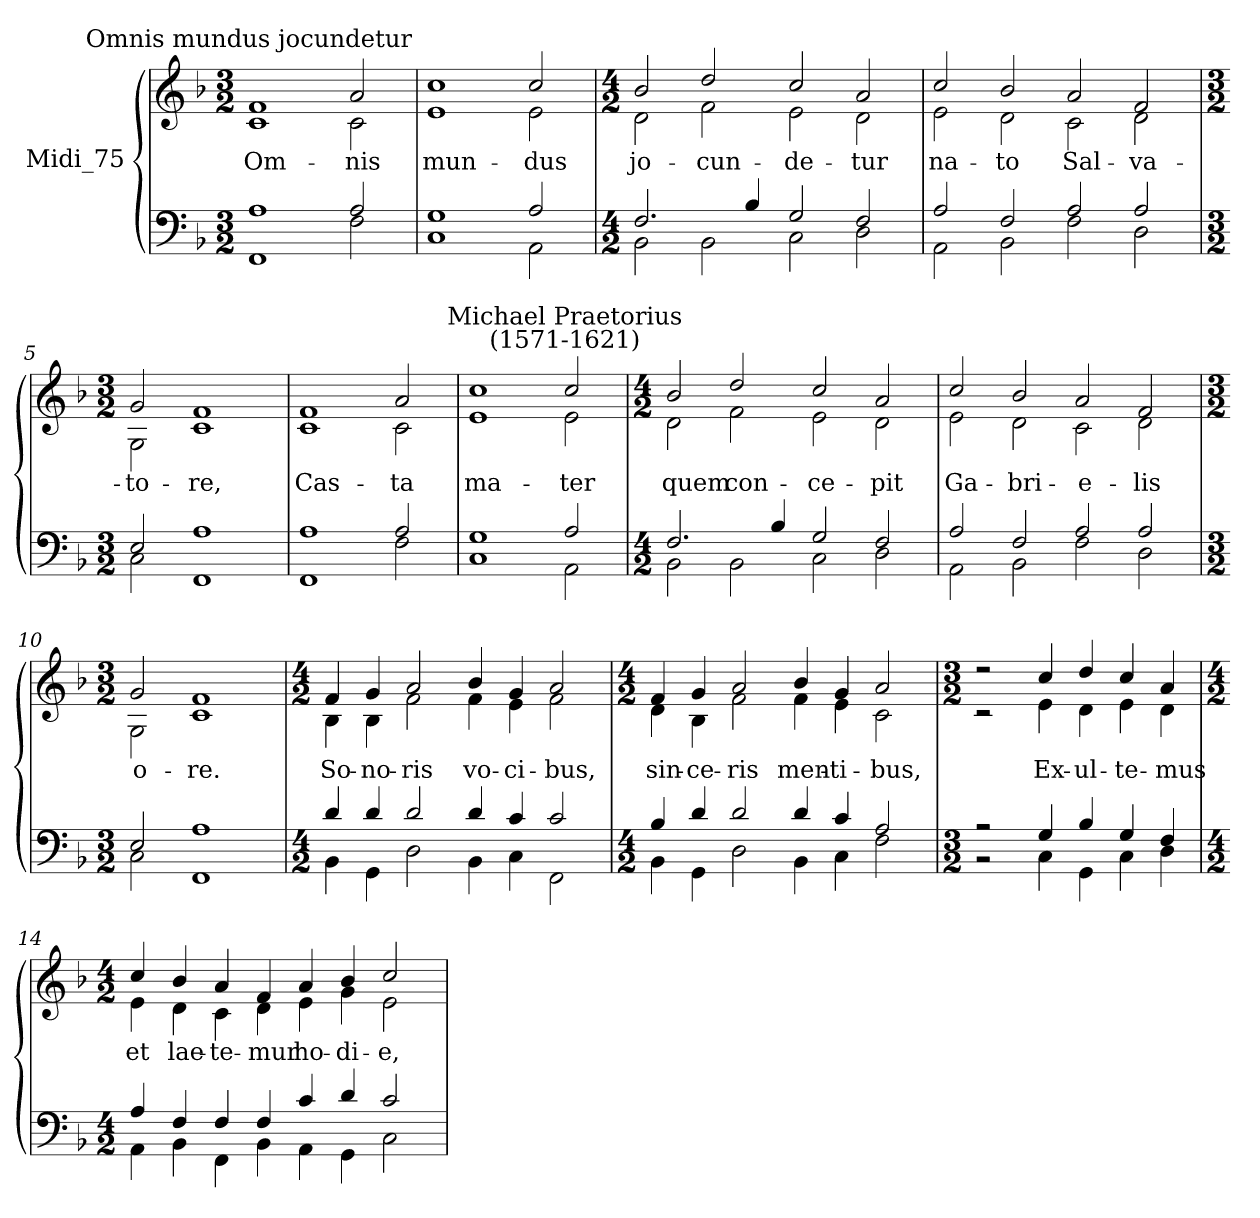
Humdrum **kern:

**kern	**kern	**text
*part2	*part1	*part1
*staff2	*staff1	*staff1
*I"Midi_75	*I"Midi_75	*
*clefF4	*clefG2	*
*k[b-]	*k[b-]	*
*F:	*F:	*
*M3/2	*M3/2	*
=1	=1	=1
*^	*^	*
!	!	!LO:TX:a:cj:t=Omnis mundus jocundetur	!	!
!	!	!	!	!LO:LY:b
1A/	1FF\	1f/	1c\	Om-
!	!	!	!	!LO:LY:b
2A/	2F\	2a/	2c\	-nis
=2	=2	=2	=2	=2
!	!	!	!	!LO:LY:b
1G/	1C\	1cc/	1e\	mun-
!	!	!	!	!LO:LY:b
2A/	2AA\	2cc/	2e\	-dus
=3	=3	=3	=3	=3
*M4/2	*	*M4/2	*	*
!	!	!	!	!LO:LY:b
2.F/	2BB-\	2b-/	2d\	jo-
!	!	!	!	!LO:LY:b
.	2BB-\	2dd/	2f\	-cun-
4B-/	.	.	.	.
!	!	!	!	!LO:LY:b
2G/	2C\	2cc/	2e\	-de-
!	!	!	!	!LO:LY:b
2F/	2D\	2a/	2d\	-tur
=4	=4	=4	=4	=4
!	!	!	!	!LO:LY:b
2A/	2AA\	2cc/	2e\	na-
!	!	!	!	!LO:LY:b
2F/	2BB-\	2b-/	2d\	-to
!	!	!	!	!LO:LY:b
2A/	2F\	2a/	2c\	Sal-
!	!	!	!	!LO:LY:b
2A/	2D\	2f/	2d\	-va-
=5	=5	=5	=5	=5
*M3/2	*	*M3/2	*	*
!	!	!	!	!LO:LY:b
2E/	2C\	2g/	2G	-to-
!	!	!	!	!LO:LY:b
1A/	1FF\	1f/	1c\	-re,
=6	=6	=6	=6	=6
!	!	!	!	!LO:LY:b
1A/	1FF\	1f/	1c\	Cas-
!	!	!	!	!LO:LY:b
2A/	2F\	2a/	2c\	-ta
=7	=7	=7	=7	=7
!	!	!	!	!LO:LY:b
1G/	1C\	1cc/	1e\	ma-
!	!	!LO:TX:a:cj:t=Michael Praetorius\n(1571-1621)	!	!
!	!	!	!	!LO:LY:b
2A/	2AA\	2cc/	2e\	-ter
!!LO:LB:g=z	!!
=8	=8	=8	=8	=8
*M4/2	*	*M4/2	*	*
!	!	!	!	!LO:LY:b
2.F/	2BB-\	2b-/	2d\	quem
!	!	!	!	!LO:LY:b
.	2BB-\	2dd/	2f\	con-
4B-/	.	.	.	.
!	!	!	!	!LO:LY:b
2G/	2C\	2cc/	2e\	-ce-
!	!	!	!	!LO:LY:b
2F/	2D\	2a/	2d\	-pit
=9	=9	=9	=9	=9
!	!	!	!	!LO:LY:b
2A/	2AA\	2cc/	2e\	Ga-
!	!	!	!	!LO:LY:b
2F/	2BB-\	2b-/	2d\	-bri-
!	!	!	!	!LO:LY:b
2A/	2F\	2a/	2c\	-e-
!	!	!	!	!LO:LY:b
2A/	2D\	2f/	2d\	-lis
=10	=10	=10	=10	=10
*M3/2	*	*M3/2	*	*
!	!	!	!	!LO:LY:b
2E/	2C\	2g/	2G\	o-
!	!	!	!	!LO:LY:b
1A/	1FF\	1f/	1c\	-re.
=11	=11	=11	=11	=11
*M4/2	*	*M4/2	*	*
!	!	!	!	!LO:LY:b
4d/	4BB-\	4f/	4B-\	So-
!	!	!	!	!LO:LY:b
4d/	4GG\	4g/	4B-\	-no-
!	!	!	!	!LO:LY:b
2d/	2D\	2a/	2f\	-ris
!	!	!	!	!LO:LY:b
4d/	4BB-\	4b-/	4f\	vo-
!	!	!	!	!LO:LY:b
4c/	4C\	4g/	4e\	-ci-
!	!	!	!	!LO:LY:b
2c/	2FF\	2a/	2f\	-bus,
!!LO:LB:g=z	!!
=12	=12	=12	=12	=12
*M4/2	*	*M4/2	*	*
!	!	!	!	!LO:LY:b
4B-/	4BB-\	4f/	4d\	sin-
!	!	!	!	!LO:LY:b
4d/	4GG\	4g/	4B-\	-ce-
!	!	!	!	!LO:LY:b
2d/	2D\	2a/	2f\	-ris
!	!	!	!	!LO:LY:b
4d/	4BB-\	4b-/	4f\	men-
!	!	!	!	!LO:LY:b
4c/	4C\	4g/	4e\	-ti-
!	!	!	!	!LO:LY:b
2A/	2F\	2a/	2c\	-bus,
=13	=13	=13	=13	=13
*M3/2	*	*M3/2	*	*
2r	2r	2r	2r	.
!	!	!	!	!LO:LY:b
4G/	4C\	4cc/	4e\	Ex-
!	!	!	!	!LO:LY:b
4B-/	4GG\	4dd/	4d\	-ul-
!	!	!	!	!LO:LY:b
4G/	4C\	4cc/	4e\	-te-
!	!	!	!	!LO:LY:b
4F/	4D\	4a/	4d\	-mus
=14	=14	=14	=14	=14
*M4/2	*	*M4/2	*	*
!	!	!	!	!LO:LY:b
4A/	4AA\	4cc/	4e\	et
!	!	!	!	!LO:LY:b
4F/	4BB-\	4b-/	4d\	lae-
!	!	!	!	!LO:LY:b
4F/	4FF\	4a/	4c\	-te-
!	!	!	!	!LO:LY:b
4F/	4BB-\	4f/	4d\	-mur
!	!	!	!	!LO:LY:b
4c/	4AA\	4a/	4e\	ho-
!	!	!	!	!LO:LY:b
4d/	4GG\	4b-/	4g\	-di-
!	!	!	!	!LO:LY:b
2c/	2C\	2cc/	2e\	-e,
*v	*v	*	*	*
*	*v	*v	*
=	=	=
*-	*-	*-
